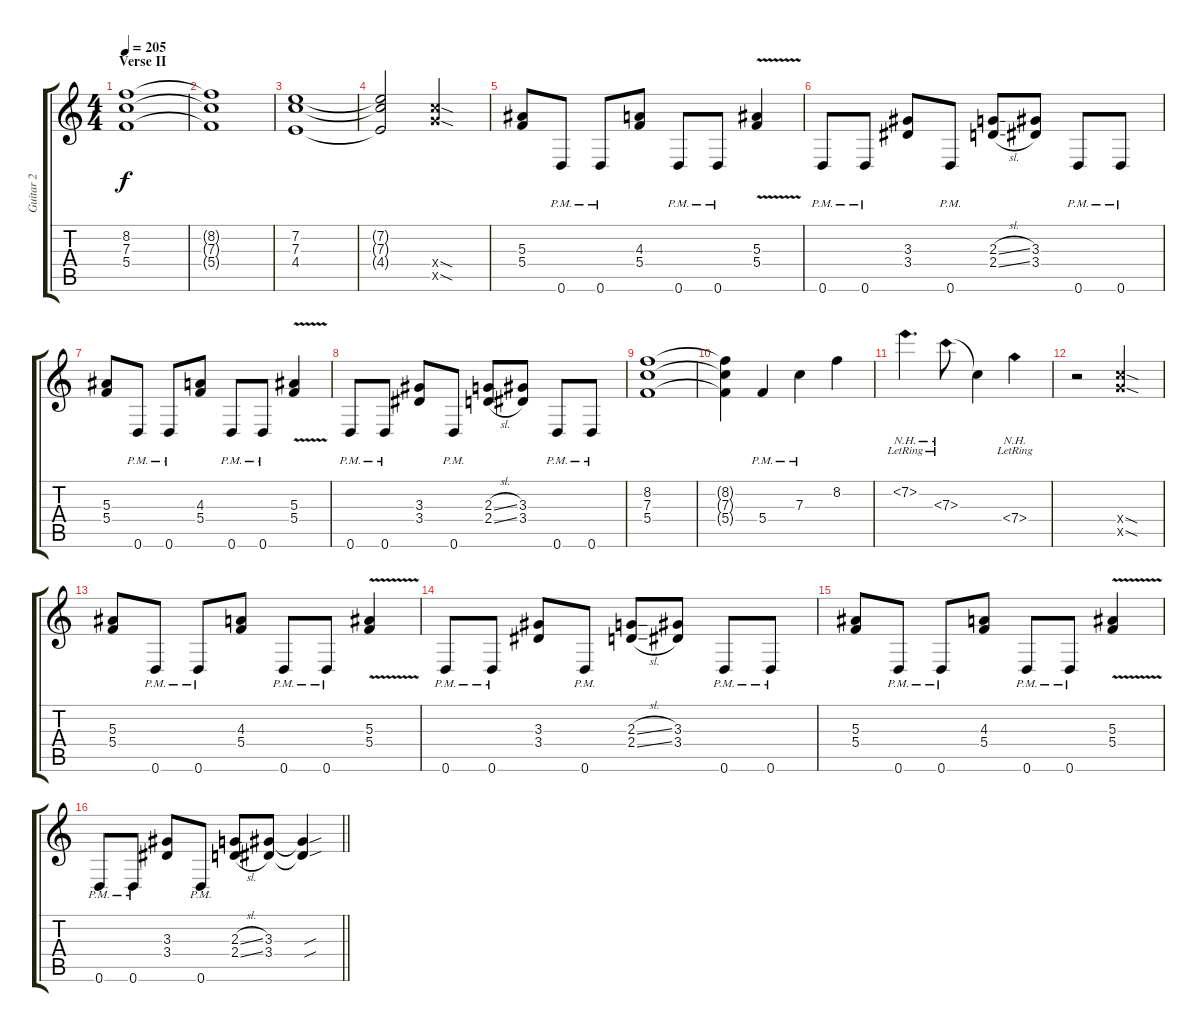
\track ("Guitar 2" "Guitar 2") {instrument distortionguitar}
\staff {score tabs}
\tuning (D4 A3 F3 C3 G2 D2) {hide}
\ts (4 4)
\section ("" "Verse II")
\tempo 205
\clef g2
\ks c
(8.2 7.3 5.4).1{dy f} |
(8.2{t} 7.3{t} 5.4{t}).1 |
(7.2 7.3 4.4).1 |
(7.2{t} 7.3{t} 4.4{t}).2 (12.4{sod x} 12.5{sod x}).2 |
(5.3 5.4).8 0.6{pm}.8 0.6{pm}.8 (4.3 5.4).8 0.6{pm}.8 0.6{pm}.8 (5.3{v} 5.4{v}).4 |
0.6{pm}.8 0.6{pm}.8 (3.3 3.4).8 0.6{pm}.8 (2.3{sl} 2.4{sl}).8 (3.3 3.4).8 0.6{pm}.8 0.6{pm}.8 |
(5.3 5.4).8 0.6{pm}.8 0.6{pm}.8 (4.3 5.4).8 0.6{pm}.8 0.6{pm}.8 (5.3{v} 5.4{v}).4 |
0.6{pm}.8 0.6{pm}.8 (3.3 3.4).8 0.6{pm}.8 (2.3{sl} 2.4{sl}).8 (3.3 3.4).8 0.6{pm}.8 0.6{pm}.8 |
(8.2 7.3 5.4).1 |
(8.2{t} 7.3{t} 5.4{t}).4 5.4{pm}.4 7.3{pm}.4 8.2.4 |
7.2{nh lr}.4{d} 7.3{nh lr}.8 7.3{t}.4 7.4{nh lr}.4 |
r.2 (12.4{sod x} 12.5{sod x}).2 |
(5.3 5.4).8 0.6{pm}.8 0.6{pm}.8 (4.3 5.4).8 0.6{pm}.8 0.6{pm}.8 (5.3{v} 5.4{v}).4 |
0.6{pm}.8 0.6{pm}.8 (3.3 3.4).8 0.6{pm}.8 (2.3{sl} 2.4{sl}).8 (3.3 3.4).8 0.6{pm}.8 0.6{pm}.8 |
(5.3 5.4).8 0.6{pm}.8 0.6{pm}.8 (4.3 5.4).8 0.6{pm}.8 0.6{pm}.8 (5.3{v} 5.4{v}).4 |
\barLineRight lightlight
0.6{pm}.8 0.6{pm}.8 (3.3 3.4).8 0.6{pm}.8 (2.3{sl} 2.4{sl}).8 (3.3 3.4).8 (3.3{sou t} 3.4{sou t}).4
